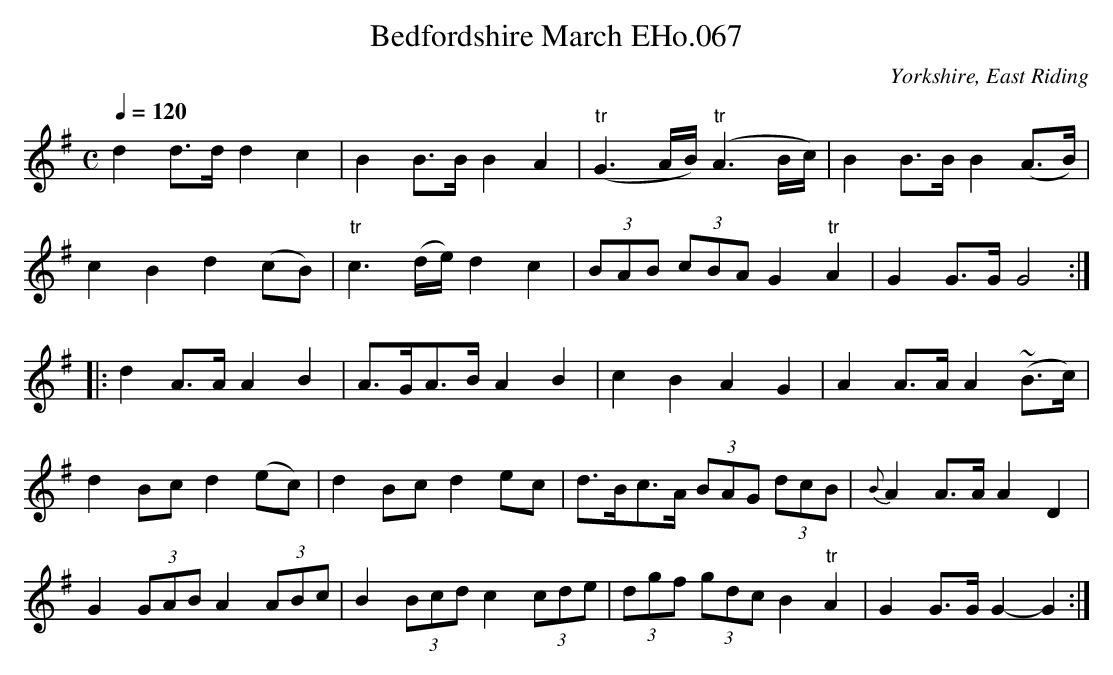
X:1
T:Bedfordshire March EHo.067
M:C
L:1/8
Q:1/4=120
O:Yorkshire, East Riding
K:G
d2d>dd2c2|B2B>BB2A2|"tr"(G3A/B/) "tr"(A3B/c/)|B2B>BB2 (A>B)|
c2B2d2(cB)|"tr"c3(d/e/)d2c2|(3BAB (3cBAG2"tr"A2|G2G>GG4:|
|:d2A>AA2B2|A>GA>BA2B2|c2B2A2G2|A2A>AA2(~B>c)|
d2Bcd2(ec)|d2Bcd2ec|d>Bc>A (3BAG (3dcB|{B}A2 A>AA2D2|
G2(3GAB A2(3ABc|B2(3Bcdc2(3cde|(3dgf (3gdcB2"tr"A2|G2G>GG2-G2:|
